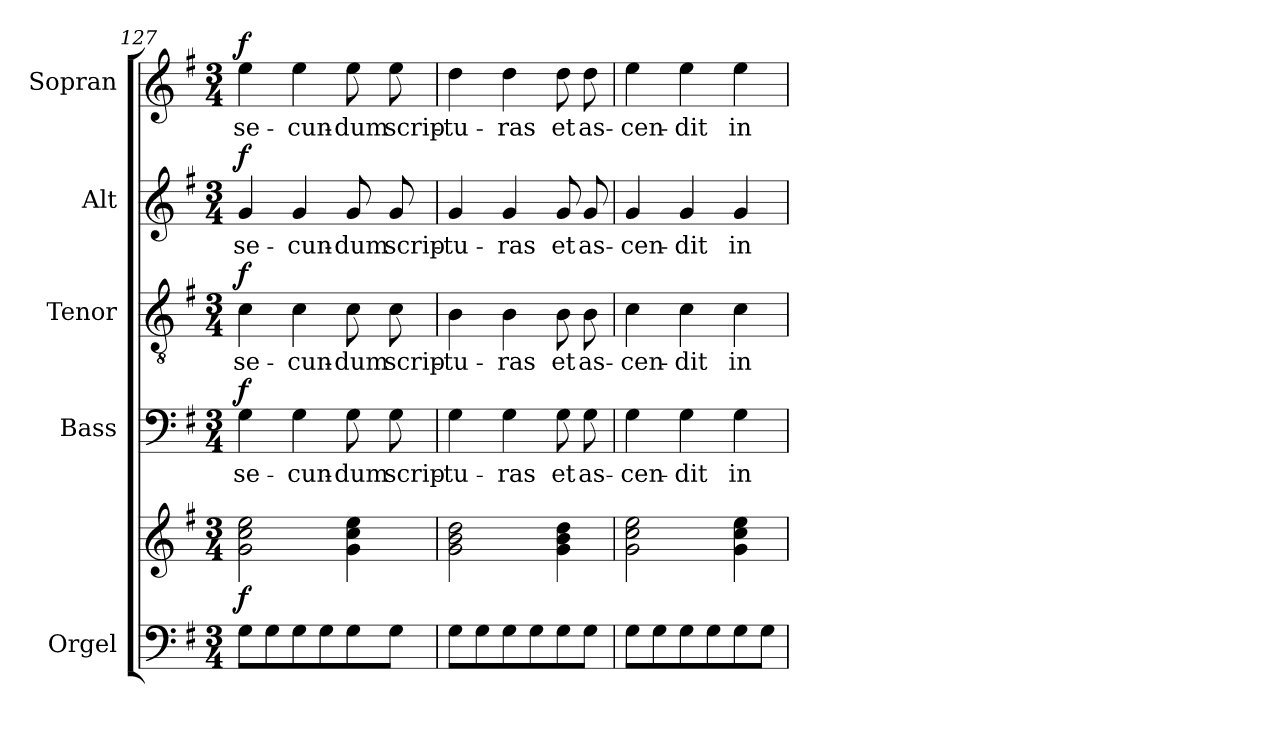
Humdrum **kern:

**kern	**kern	**dynam	**kern	**text	**dynam	**kern	**text	**dynam	**kern	**text	**dynam	**kern	**text	**dynam
*part5	*part5	*part5	*part4	*part4	*part4	*part3	*part3	*part3	*part2	*part2	*part2	*part1	*part1	*part1
*staff6	*staff5	*staff5/6	*staff4	*staff4	*staff4	*staff3	*staff3	*staff3	*staff2	*staff2	*staff2	*staff1	*staff1	*staff1
*I"Orgel	*	*	*I"Bass	*	*	*I"Tenor	*	*	*I"Alt	*	*	*I"Sopran	*	*
*I'Org.	*	*	*I'B	*	*	*I'T	*	*	*I'A	*	*	*I'S	*	*
!!LO:LB:g=z
*clefF4	*clefG2	*	*clefF4	*	*	*clefGv2	*	*	*clefG2	*	*	*clefG2	*	*
*k[f#]	*k[f#]	*	*k[f#]	*	*	*k[f#]	*	*	*k[f#]	*	*	*k[f#]	*	*
*G:	*G:	*	*G:	*	*	*G:	*	*	*G:	*	*	*G:	*	*
*M3/4	*M3/4	*	*M3/4	*	*	*M3/4	*	*	*M3/4	*	*	*M3/4	*	*
=127	=127	=127	=127	=127	=127	=127	=127	=127	=127	=127	=127	=127	=127	=127
!	!	!LO:DY:b	!	!LO:LY:b	!LO:DY:a	!	!LO:LY:b	!LO:DY:a	!	!LO:LY:b	!LO:DY:a	!	!LO:LY:b	!LO:DY:a
8G\L	2g\ 2cc\ 2ee\	f	4G\	se-	f	4c\	se-	f	4g/	se-	f	4ee\	se-	f
8G\	.	.	.	.	.	.	.	.	.	.	.	.	.	.
!	!	!	!	!LO:LY:b	!	!	!LO:LY:b	!	!	!LO:LY:b	!	!	!LO:LY:b	!
8G\	.	.	4G\	-cun-	.	4c\	-cun-	.	4g/	-cun-	.	4ee\	-cun-	.
8G\	.	.	.	.	.	.	.	.	.	.	.	.	.	.
!	!	!	!	!LO:LY:b	!	!	!LO:LY:b	!	!	!LO:LY:b	!	!	!LO:LY:b	!
8G\	4g\ 4cc\ 4ee\	.	8G\	-dum	.	8c\	-dum	.	8g/	-dum	.	8ee\	-dum	.
!	!	!	!	!LO:LY:b	!	!	!LO:LY:b	!	!	!LO:LY:b	!	!	!LO:LY:b	!
8G\J	.	.	8G\	scrip-	.	8c\	scrip-	.	8g/	scrip-	.	8ee\	scrip-	.
=128	=128	=128	=128	=128	=128	=128	=128	=128	=128	=128	=128	=128	=128	=128
!	!	!	!	!LO:LY:b	!	!	!LO:LY:b	!	!	!LO:LY:b	!	!	!LO:LY:b	!
8G\L	2g\ 2b\ 2dd\	.	4G\	-tu-	.	4B\	-tu-	.	4g/	-tu-	.	4dd\	-tu-	.
8G\	.	.	.	.	.	.	.	.	.	.	.	.	.	.
!	!	!	!	!LO:LY:b	!	!	!LO:LY:b	!	!	!LO:LY:b	!	!	!LO:LY:b	!
8G\	.	.	4G\	-ras	.	4B\	-ras	.	4g/	-ras	.	4dd\	-ras	.
8G\	.	.	.	.	.	.	.	.	.	.	.	.	.	.
!	!	!	!	!LO:LY:b	!	!	!LO:LY:b	!	!	!LO:LY:b	!	!	!LO:LY:b	!
8G\	4g\ 4b\ 4dd\	.	8G\	et	.	8B\	et	.	8g/	et	.	8dd\	et	.
!	!	!	!	!LO:LY:b	!	!	!LO:LY:b	!	!	!LO:LY:b	!	!	!LO:LY:b	!
8G\J	.	.	8G\	as-	.	8B\	as-	.	8g/	as-	.	8dd\	as-	.
=129	=129	=129	=129	=129	=129	=129	=129	=129	=129	=129	=129	=129	=129	=129
!	!	!	!	!LO:LY:b	!	!	!LO:LY:b	!	!	!LO:LY:b	!	!	!LO:LY:b	!
8G\L	2g\ 2cc\ 2ee\	.	4G\	-cen-	.	4c\	-cen-	.	4g/	-cen-	.	4ee\	-cen-	.
8G\	.	.	.	.	.	.	.	.	.	.	.	.	.	.
!	!	!	!	!LO:LY:b	!	!	!LO:LY:b	!	!	!LO:LY:b	!	!	!LO:LY:b	!
8G\	.	.	4G\	-dit	.	4c\	-dit	.	4g/	-dit	.	4ee\	-dit	.
8G\	.	.	.	.	.	.	.	.	.	.	.	.	.	.
!	!	!	!	!LO:LY:b	!	!	!LO:LY:b	!	!	!LO:LY:b	!	!	!LO:LY:b	!
8G\	4g\ 4cc\ 4ee\	.	4G\	in	.	4c\	in	.	4g/	in	.	4ee\	in	.
8G\J	.	.	.	.	.	.	.	.	.	.	.	.	.	.
=	=	=	=	=	=	=	=	=	=	=	=	=	=	=
*-	*-	*-	*-	*-	*-	*-	*-	*-	*-	*-	*-	*-	*-	*-
